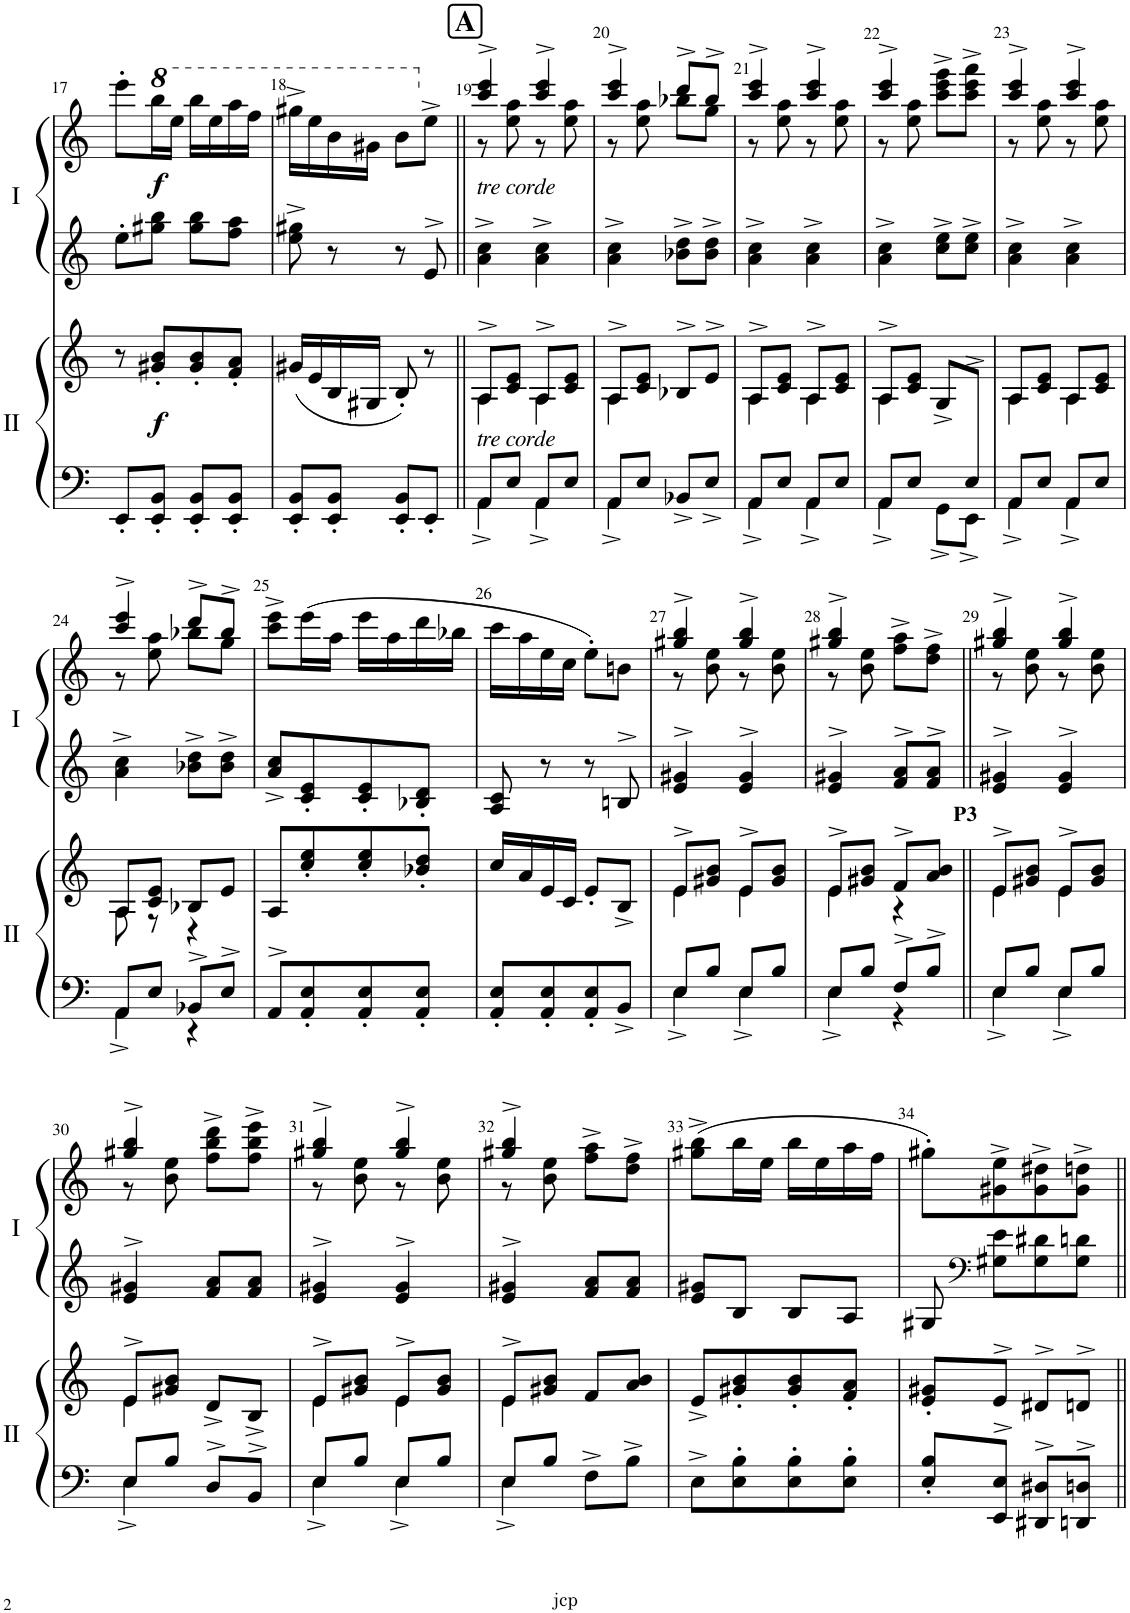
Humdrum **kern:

**kern	**kern	**dynam	**kern	**kern	**dynam
*part2	*part2	*part2	*part1	*part1	*part1
*staff4	*staff3	*staff3/4	*staff2	*staff1	*staff1/2
*I"Piano II	*	*	*I"Piano I	*	*
*I'II	*	*	*I'I	*	*
!!LO:PB:g=z
*clefF4	*clefG2	*	*clefG2	*clefG2	*
*k[]	*k[]	*	*k[]	*k[]	*
*M2/4	*M2/4	*	*M2/4	*M2/4	*
=17	=17	=17	=17	=17	=17
8EE'/L	8r	.	8ee'\L	8eee'\L	.
*	*	*	*	*8va	*
!	!	!LO:DY:b	!	!	!LO:DY:b
8EE/' 8BB/'J	8g#X/' 8b/'L	f	8gg#X\ 8bb\J	16bbb\L	f
.	.	.	.	16eee\JJ	.
8EE/' 8BB/'L	8g#/' 8b/'	.	8gg#\ 8bb\L	16bbb\LL	.
.	.	.	.	16eee\	.
8EE/' 8BB/'J	8f/' 8a/'J	.	8ff\ 8aa\J	16aaa\	.
.	.	.	.	16fff\JJ	.
=18	=18	=18	=18	=18	=18
8EE/' 8BB/'L	(16g#X/LL	.	8ee\^ 8gg#X\^	16ggg#X^\LL	.
.	16e/	.	.	16eee\	.
8EE/' 8BB/'J	16B/	.	8r	16bb\	.
.	16G#X/JJ	.	.	16gg#X\JJ	.
8EE/' 8BB/'L	8B'/)	.	8r	8bb\L	.
*	*	*	*	*X8va	*
8EE'/J	8r	.	8e^>/	8ee^\J	.
!!LO:REH:place=s1:a:B:cj:fs=14:t=A
=19||	=19||	=19||	=19||	=19||	=19||
*^	*^	*	*	*^	*
!	!	!	!	!	!	!LO:TX:b:i:t=tre corde	!	!
!	!	!LO:TX:b:i:t=tre corde	!	!	!	!	!	!
8AA/L	4AA^\	8A^/L	4A\	.	4a\^ 4cc\^	4ccc/^ 4eee/^	8r	.
8E/J	.	8c/ 8e/J	.	.	.	.	8ee\ 8aa\	.
8AA/L	4AA^\	8A^/L	4A\	.	4a\^ 4cc\^	4ccc/^ 4eee/^	8r	.
8E/J	.	8c/ 8e/J	.	.	.	.	8ee\ 8aa\	.
=20	=20	=20	=20	=20	=20	=20	=20	=20
8AA/L	4AA^\	8A^/L	4A\	.	4a\^ 4cc\^	4ccc/^ 4eee/^	8r	.
8E/J	.	8c/ 8e/J	.	.	.	.	8ee\ 8aa\	.
8BB-X^/L	4ryy	8B-X^>/L	4ryy	.	8b-X\^ 8dd\^L	8ddd^/L	8bb-X\L	.
8E^/J	.	8e^>/J	.	.	8b-\^ 8dd\^J	8bb-^/J	8gg\J	.
=21	=21	=21	=21	=21	=21	=21	=21	=21
8AA/L	4AA^\	8A^/L	4A\	.	4a\^ 4cc\^	4ccc/^ 4eee/^	8r	.
8E/J	.	8c/ 8e/J	.	.	.	.	8ee\ 8aa\	.
8AA/L	4AA^\	8A^/L	4A\	.	4a\^ 4cc\^	4ccc/^ 4eee/^	8r	.
8E/J	.	8c/ 8e/J	.	.	.	.	8ee\ 8aa\	.
=22	=22	=22	=22	=22	=22	=22	=22	=22
*	*^	*	*	*	*	*	*	*
4.ryy	8AA/L	4AA^\	8A^/L	4A\	.	4a\^ 4cc\^	4ccc/^ 4eee/^	8r	.
.	8E/J	.	8c/ 8e/J	.	.	.	.	8ee\ 8aa\	.
.	8GG^<\L	4ryy	8G^</L	8ryy	.	8cc\^ 8ee\^L	8ccc\^ 8eee\^ 8ggg\^L	4ryy	.
8E^>/J	8EE^<\J	.	8ryy	8ryy	.	8cc\^ 8ee\^J	8ccc\^ 8eee\^ 8aaa\^J	.	.
*	*v	*v	*	*	*	*	*	*	*
=23	=23	=23	=23	=23	=23	=23	=23	=23
8AA/L	4AA^\	8A/L	4A\	.	4a\^ 4cc\^	4ccc/^ 4eee/^	8r	.
8E/J	.	8c/ 8e/J	.	.	.	.	8ee\ 8aa\	.
8AA/L	4AA^\	8A/L	4A\	.	4a\^ 4cc\^	4ccc/^ 4eee/^	8r	.
8E/J	.	8c/ 8e/J	.	.	.	.	8ee\ 8aa\	.
!!LO:LB:g=z	!!
=24	=24	=24	=24	=24	=24	=24	=24	=24
8AA/L	4AA^\	8A/L	8A\	.	4a\^ 4cc\^	4ccc/^ 4eee/^	8r	.
8E/J	.	8c/ 8e/J	8r	.	.	.	8ee\ 8aa\	.
8BB-X^/L	4r	8B-X/L	4r	.	8b-X\^ 8dd\^L	8ddd^/L	8bb-X\L	.
8E^/J	.	8e/J	.	.	8b-\^ 8dd\^J	8bb-^/J	8gg\J	.
*v	*v	*	*	*	*	*v	*v	*
*	*v	*v	*	*	*	*
=25	=25	=25	=25	=25	=25
8AA^>/L	8A/L	.	8a/^ 8cc/^L	8ccc\^ 8eee\^L	.
8AA/' 8E/'	8cc/' 8ee/'	.	8c/' 8e/'	(16eee\L	.
.	.	.	.	16aa\JJ	.
8AA/' 8E/'	8cc/' 8ee/'	.	8c/' 8e/'	16eee\LL	.
.	.	.	.	16aa\	.
8AA/' 8E/'J	8b-X/' 8dd/'J	.	8B-X/' 8d/'J	16ddd\	.
.	.	.	.	16bb-X\JJ	.
=26	=26	=26	=26	=26	=26
8AA/' 8E/'L	16cc/LL	.	8A/ 8c/	16ccc\LL	.
.	16a/	.	.	16aa\	.
8AA/' 8E/'	16e/	.	8r	16ee\	.
.	16c/JJ	.	.	16cc\JJ	.
8AA/' 8E/'	8e'/L	.	8r	8ee'\L)	.
8BB^/J	8B^/J	.	8Bn^>/	8bn\J	.
=27	=27	=27	=27	=27	=27
*^	*^	*	*	*^	*
8E/L	4E^\	8e^/L	4e\	.	4e/^> 4g#X/^>	4gg#X/^ 4bb/^	8r	.
8B/J	.	8g#X/ 8b/J	.	.	.	.	8b\ 8ee\	.
8E/L	4E^\	8e^/L	4e\	.	4e/^> 4g#/^>	4gg#/^ 4bb/^	8r	.
8B/J	.	8g#/ 8b/J	.	.	.	.	8b\ 8ee\	.
=28	=28	=28	=28	=28	=28	=28	=28	=28
8E/L	4E^\	8e^/L	4e\	.	4e/^> 4g#X/^>	4gg#X/^ 4bb/^	8r	.
8B/J	.	8g#X/ 8b/J	.	.	.	.	8b\ 8ee\	.
8F^/L	4r	8f^/L	4r	.	8f/^> 8a/^>L	8ff\^ 8aa\^L	4ryy	.
8B^/J	.	8a/ 8b/J	.	.	8f/^> 8a/^>J	8dd\^ 8ff\^J	.	.
=29||	=29||	=29||	=29||	=29||	=29||	=29||	=29||	=29||
!	!	!LO:TX:a:B:t=P3	!	!	!	!	!	!
8E/L	4E^\	8e^/L	4e\	.	4e/^> 4g#X/^>	4gg#X/^ 4bb/^	8r	.
8B/J	.	8g#X/ 8b/J	.	.	.	.	8b\ 8ee\	.
8E/L	4E^\	8e^/L	4e\	.	4e/^> 4g#/^>	4gg#/^ 4bb/^	8r	.
8B/J	.	8g#/ 8b/J	.	.	.	.	8b\ 8ee\	.
!!LO:LB:g=z	!!
=30	=30	=30	=30	=30	=30	=30	=30	=30
8E/L	4E^\	8e^/L	4e\	.	4e/^> 4g#X/^>	4gg#X/^ 4bb/^	8r	.
8B/J	.	8g#X/ 8b/J	.	.	.	.	8b\ 8ee\	.
8D^>/L	4ryy	8d^/L	4ryy	.	8f/ 8a/L	8ff\^ 8bb\^ 8ddd\^L	4ryy	.
8BB^>/J	.	8B^/J	.	.	8f/ 8a/J	8ff\^ 8bb\^ 8eee\^J	.	.
=31	=31	=31	=31	=31	=31	=31	=31	=31
8E/L	4E^\	8e^/L	4e\	.	4e/^> 4g#X/^>	4gg#X/^ 4bb/^	8r	.
8B/J	.	8g#X/ 8b/J	.	.	.	.	8b\ 8ee\	.
8E/L	4E^\	8e^/L	4e\	.	4e/^> 4g#/^>	4gg#/^ 4bb/^	8r	.
8B/J	.	8g#/ 8b/J	.	.	.	.	8b\ 8ee\	.
=32	=32	=32	=32	=32	=32	=32	=32	=32
8E/L	4E^\	8e^/L	4e\	.	4e/^> 4g#X/^>	4gg#X/^ 4bb/^	8r	.
8B/J	.	8g#X/ 8b/J	.	.	.	.	8b\ 8ee\	.
8F^\L	4ryy	8f/L	4ryy	.	8f/ 8a/L	8ff\^ 8aa\^L	4ryy	.
8B^\J	.	8a/ 8b/J	.	.	8f/ 8a/J	8dd\^ 8ff\^J	.	.
*v	*v	*	*	*	*	*v	*v	*
*	*v	*v	*	*	*	*
=33	=33	=33	=33	=33	=33
8E^\L	8e^/L	.	8e/ 8g#X/L	(8gg#X\^ 8bb\^L	.
8E\' 8B\'	8g#X/' 8b/'	.	8B/J	16bb\L	.
.	.	.	.	16ee\JJ	.
8E\' 8B\'	8g#/' 8b/'	.	8B/L	16bb\LL	.
.	.	.	.	16ee\	.
8E\' 8B\'J	8f/' 8a/'J	.	8A/J	16aa\	.
.	.	.	.	16ff\JJ	.
=34	=34	=34	=34	=34	=34
8E/' 8B/'L	8e/' 8g#X/'L	.	8G#X/	8gg#X'\L)	.
*	*	*	*clefF4	*	*
8EE/^> 8E/^>J	8e^>/J	.	8G#X\ 8e\L	8g#X\^ 8ee\^	.
8DD#X/^> 8D#X/^>L	8d#X^>/L	.	8G#\ 8d#X\	8g#\^ 8dd#X\^	.
8DDn/^> 8Dn/^>J	8dn^>/J	.	8G#\ 8dn\J	8g#\^ 8ddn\^J	.
=||	=||	=||	=||	=||	=||
*-	*-	*-	*-	*-	*-
